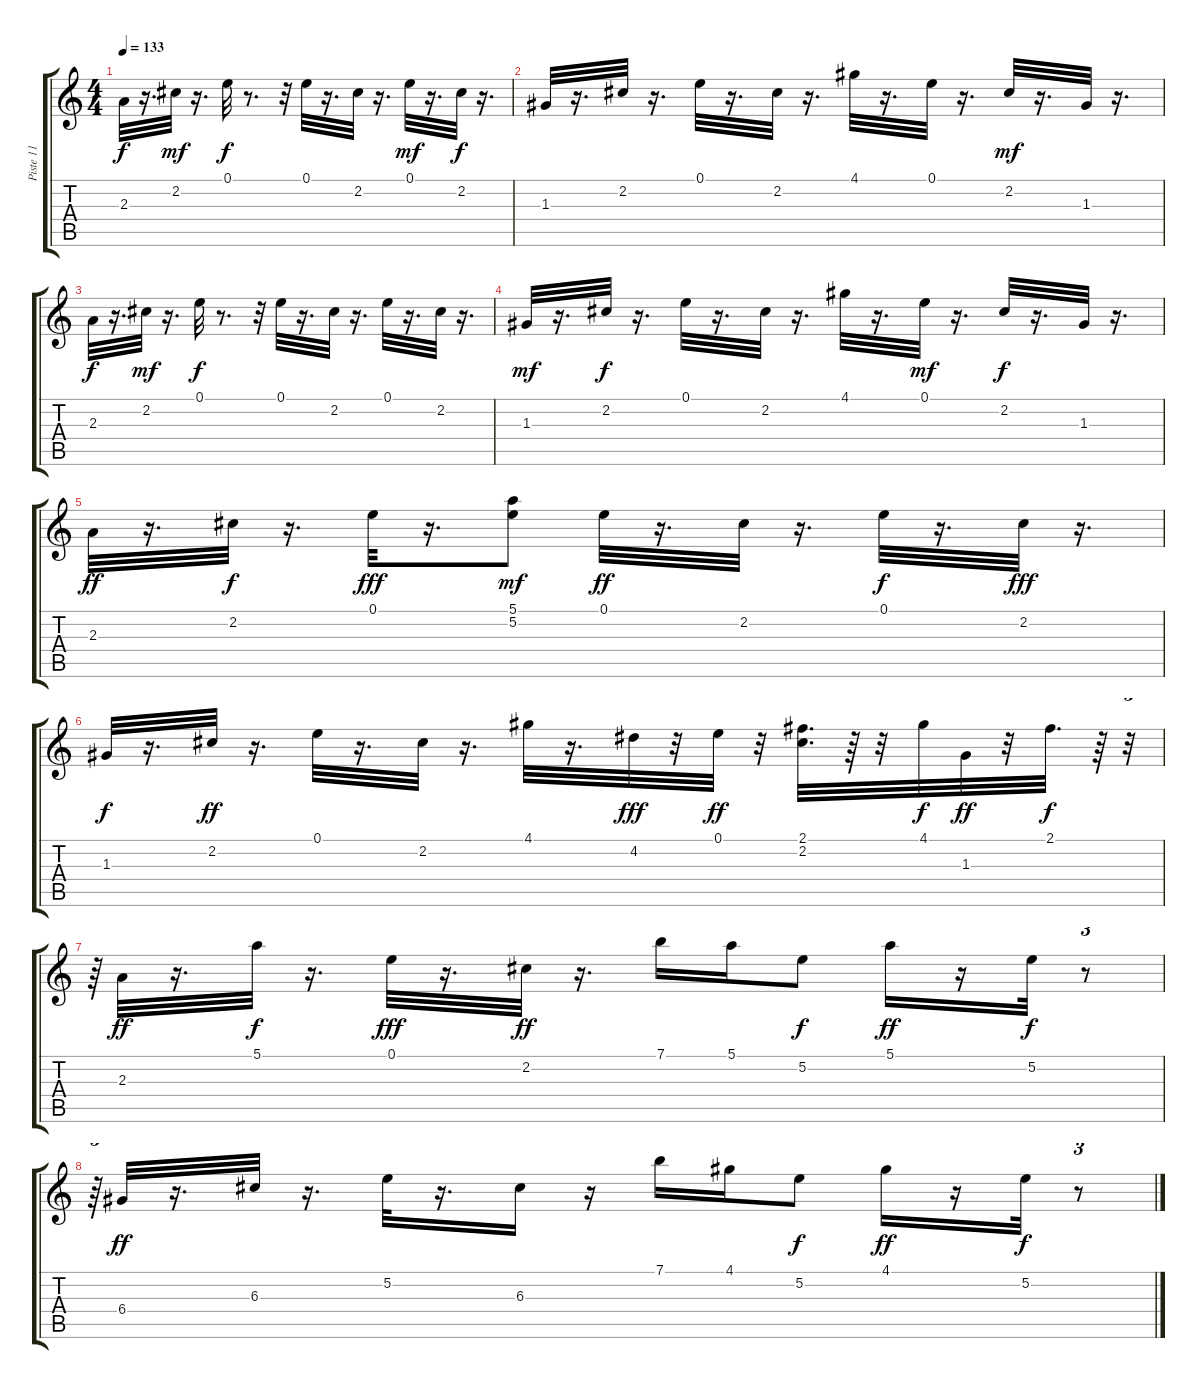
\track ("Piste 11" "Piste 11") {solo instrument acousticguitarsteel}
\staff {score tabs}
\tuning (E4 B3 G3 D3 A2 E2) {hide}
\ts (4 4)
\tempo 133
\clef g2
\ks c
2.3.32{dy f} r.16{d} 2.2.32{dy mf} r.16{d} 0.1.32{dy f} r.8{d} r.32 0.1.32 r.16{d} 2.2.32 r.16{d} 0.1.32{dy mf} r.16{d} 2.2.32{dy f} r.16{d} |
1.3.32 r.16{d} 2.2.32 r.16{d} 0.1.32 r.16{d} 2.2.32 r.16{d} 4.1.32 r.16{d} 0.1.32 r.16{d} 2.2.32{dy mf} r.16{d} 1.3.32 r.16{d} |
2.3.32{dy f} r.16{d} 2.2.32{dy mf} r.16{d} 0.1.32{dy f} r.8{d} r.32 0.1.32 r.16{d} 2.2.32 r.16{d} 0.1.32 r.16{d} 2.2.32 r.16{d} |
1.3.32{dy mf} r.16{d} 2.2.32{dy f} r.16{d} 0.1.32 r.16{d} 2.2.32 r.16{d} 4.1.32 r.16{d} 0.1.32{dy mf} r.16{d} 2.2.32{dy f} r.16{d} 1.3.32 r.16{d} |
2.3.32{dy ff} r.16{d} 2.2.32{dy f} r.16{d} 0.1.32{dy fff} r.16{d} (5.1 5.2).8{dy mf} 0.1.32{dy ff} r.16{d} 2.2.32 r.16{d} 0.1.32{dy f} r.16{d} 2.2.32{dy fff} r.16{d} |
1.3.32{dy f} r.16{d} 2.2.32{dy ff} r.16{d} 0.1.32 r.16{d} 2.2.32 r.16{d} 4.1.32 r.16{d} 4.2.32{dy fff} r.32 0.1.32{dy ff} r.32 (2.1 2.2).32{d} r.64 r.32 4.1.32{dy f} 1.3.32{dy ff} r.32 2.1.32{d dy f} r.64 r.32{tu (3 2)} |
r.64{tu (3 2)} 2.3.32{dy ff} r.16{d} 5.1.32{dy f} r.16{d} 0.1.32{dy fff} r.16{d} 2.2.32{dy ff} r.16{d} 7.1.16 5.1.16 5.2.8{dy f} 5.1.16{dy ff} r.16 5.2.32{dy f} r.8{tu (3 2)} |
r.64{tu (3 2)} 6.4.32{dy ff} r.16{d} 6.3.32 r.16{d} 5.2.32 r.16{d} 6.3.16 r.16 7.1.16 4.1.16 5.2.8{dy f} 4.1.16{dy ff} r.16 5.2.32{dy f} r.8{tu (3 2)}
